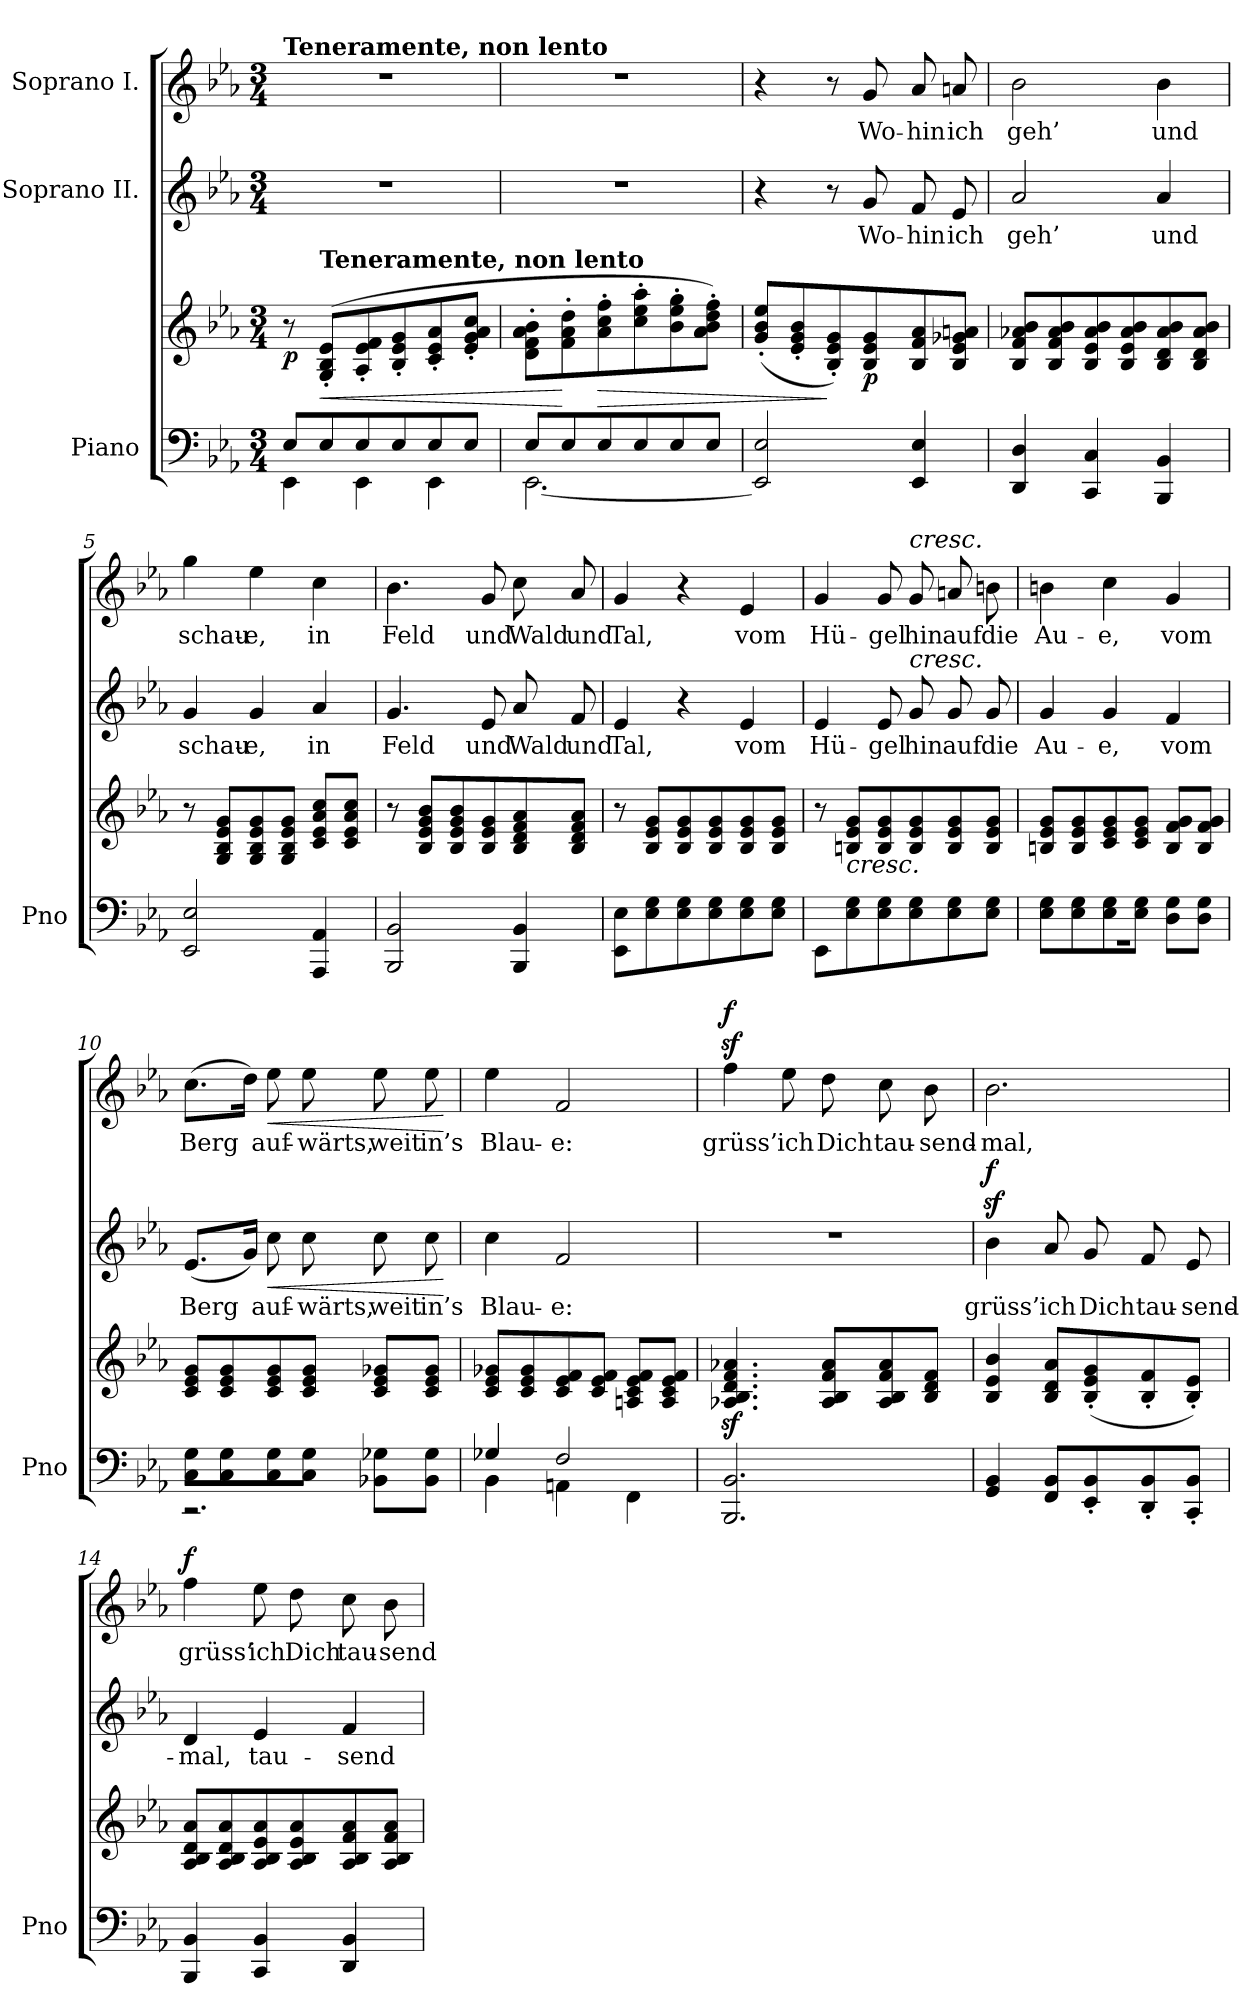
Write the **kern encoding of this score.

**kern	**kern	**dynam	**kern	**text	**dynam	**kern	**text	**dynam
*part3	*part3	*part3	*part2	*part2	*part2	*part1	*part1	*part1
*staff4	*staff3	*staff3/4	*staff2	*staff2	*staff2	*staff1	*staff1	*staff1
*I"Piano	*	*	*I"Soprano II.	*	*	*I"Soprano I.	*	*
*I'Pno	*	*	*	*	*	*	*	*
*clefF4	*clefG2	*	*clefG2	*	*	*clefG2	*	*
*k[b-e-a-]	*k[b-e-a-]	*	*k[b-e-a-]	*	*	*k[b-e-a-]	*	*
*M3/4	*M3/4	*	*M3/4	*	*	*M3/4	*	*
=1	=1	=1	=1	=1	=1	=1	=1	=1
*^	*	*	*	*	*	*	*	*
!	!	!	!	!	!	!	!LO:TX:a:B:t=Teneramente, non lento	!	!
!	!	!	!LO:DY:b	!	!	!	!	!	!
8E-/L	4EE-\	8r	p	2.r	.	.	2.r	.	.
!	!	!LO:TX:a:B:t=Teneramente, non lento	!	!	!	!	!	!	!
!	!	!	!LO:HP:b	!	!	!	!	!	!
8E-/	.	(8G/'> 8B-/'> 8e-/'>L	<	.	.	.	.	.	.
8E-/	4EE-\	8A-/'> 8e-/'> 8f/'>	.	.	.	.	.	.	.
8E-/	.	8B-/'> 8e-/'> 8g/'>	.	.	.	.	.	.	.
8E-/	4EE-\	8c/'> 8e-/'> 8a-/'>	.	.	.	.	.	.	.
8E-/J	.	8e-/'> 8g/'> 8a-/'> 8cc/'>J	.	.	.	.	.	.	.
=2	=2	=2	=2	=2	=2	=2	=2	=2	=2
8E-/L	[2.EE-\	8d\' 8f\' 8a-\' 8b-\'L	.	2.r	.	.	2.r	.	.
8E-/	.	8f\' 8a-\' 8dd\'	[	.	.	.	.	.	.
!	!	!	!LO:HP:b	!	!	!	!	!	!
8E-/	.	8a-\' 8cc\' 8ff\'	>	.	.	.	.	.	.
8E-/	.	8cc\' 8ee-\' 8aa-\'	.	.	.	.	.	.	.
8E-/	.	8b-\' 8ee-\' 8gg\'	.	.	.	.	.	.	.
8E-/J	.	8a-\' 8b-\' 8dd\' 8ff\'J)	.	.	.	.	.	.	.
*v	*v	*	*	*	*	*	*	*	*
=3	=3	=3	=3	=3	=3	=3	=3	=3
2EE-/] 2E-/	(8g/' 8b-/' 8ee-/'L	.	4r	.	.	4r	.	.
.	8e-/' 8g/' 8b-/'	.	.	.	.	.	.	.
.	8B-/' 8e-/' 8g/')	]	8r	.	.	8r	.	.
!	!	!LO:DY:b	!	!LO:LY:b	!	!	!LO:LY:b	!
.	8B-/ 8e-/ 8g/	p	8g/	Wo-	.	8g/	Wo-	.
!	!	!	!	!LO:LY:b	!	!	!LO:LY:b	!
4EE-/ 4E-/	8B-/ 8f/ 8a-/	.	8f/	-hin	.	8a-/	-hin	.
!	!	!	!	!LO:LY:b	!	!	!LO:LY:b	!
.	8B-/ 8e-/ 8g-X/ 8an/J	.	8e-/	ich	.	8an/	ich	.
=4	=4	=4	=4	=4	=4	=4	=4	=4
!	!	!	!	!LO:LY:b	!	!	!LO:LY:b	!
4DD/ 4D/	8B-/ 8f/ 8a-X/ 8b-/L	.	2a-/	geh’	.	2b-\	geh’	.
.	8B-/ 8f/ 8a-/ 8b-/	.	.	.	.	.	.	.
4CC/ 4C/	8B-/ 8e-/ 8a-/ 8b-/	.	.	.	.	.	.	.
.	8B-/ 8e-/ 8a-/ 8b-/	.	.	.	.	.	.	.
!	!	!	!	!LO:LY:b	!	!	!LO:LY:b	!
4BBB-/ 4BB-/	8B-/ 8d/ 8a-/ 8b-/	.	4a-/	und	.	4b-\	und	.
.	8B-/ 8d/ 8a-/ 8b-/J	.	.	.	.	.	.	.
!!LO:LB:g=z
=5	=5	=5	=5	=5	=5	=5	=5	=5
!	!	!	!	!LO:LY:b	!	!	!LO:LY:b	!
2EE-/ 2E-/	8r	.	4g/	schau-	.	4gg\	schau-	.
.	8G/ 8B-/ 8e-/ 8g/L	.	.	.	.	.	.	.
!	!	!	!	!LO:LY:b	!	!	!LO:LY:b	!
.	8G/ 8B-/ 8e-/ 8g/	.	4g/	-e,	.	4ee-\	-e,	.
.	8G/ 8B-/ 8e-/ 8g/J	.	.	.	.	.	.	.
!	!	!	!	!LO:LY:b	!	!	!LO:LY:b	!
4AAA-/ 4AA-/	8c/ 8e-/ 8a-/ 8cc/L	.	4a-/	in	.	4cc\	in	.
.	8c/ 8e-/ 8a-/ 8cc/J	.	.	.	.	.	.	.
=6	=6	=6	=6	=6	=6	=6	=6	=6
!	!	!	!	!LO:LY:b	!	!	!LO:LY:b	!
2BBB-/ 2BB-/	8r	.	4.g/	Feld	.	4.b-\	Feld	.
.	8B-/ 8e-/ 8g/ 8b-/L	.	.	.	.	.	.	.
.	8B-/ 8e-/ 8g/ 8b-/	.	.	.	.	.	.	.
!	!	!	!	!LO:LY:b	!	!	!LO:LY:b	!
.	8B-/ 8e-/ 8g/	.	8e-/	und	.	8g/	und	.
!	!	!	!	!LO:LY:b	!	!	!LO:LY:b	!
4BBB-/ 4BB-/	8B-/ 8d/ 8f/ 8a-/	.	8a-/	Wald	.	8cc\	Wald	.
!	!	!	!	!LO:LY:b	!	!	!LO:LY:b	!
.	8B-/ 8d/ 8f/ 8a-/J	.	8f/	und	.	8a-/	und	.
=7	=7	=7	=7	=7	=7	=7	=7	=7
!	!	!	!	!LO:LY:b	!	!	!LO:LY:b	!
8EE-\ 8E-\L	8r	.	4e-/	Tal,	.	4g/	Tal,	.
8E-\ 8G\	8B-/ 8e-/ 8g/L	.	.	.	.	.	.	.
8E-\ 8G\	8B-/ 8e-/ 8g/	.	4r	.	.	4r	.	.
8E-\ 8G\	8B-/ 8e-/ 8g/	.	.	.	.	.	.	.
!	!	!	!	!LO:LY:b	!	!	!LO:LY:b	!
8E-\ 8G\	8B-/ 8e-/ 8g/	.	4e-/	vom	.	4e-/	vom	.
8E-\ 8G\J	8B-/ 8e-/ 8g/J	.	.	.	.	.	.	.
=8	=8	=8	=8	=8	=8	=8	=8	=8
!	!	!	!	!LO:LY:b	!	!	!LO:LY:b	!
8EE-\L	8r	.	4e-/	Hü-	.	4g/	Hü-	.
!	!LO:TX:b:i:t=cresc.	!	!	!	!	!	!	!
8E-\ 8G\	8Bn/ 8e-/ 8g/L	.	.	.	.	.	.	.
!	!	!	!	!LO:LY:b	!	!	!LO:LY:b	!
8E-\ 8G\	8B/ 8e-/ 8g/	.	8e-/	gel	.	8g/	gel	.
!	!	!	!	!	!	!LO:TX:a:i:t=cresc.	!	!
!	!	!	!LO:TX:a:i:t=cresc.	!	!	!	!	!
!	!	!	!	!LO:LY:b	!	!	!LO:LY:b	!
8E-\ 8G\	8B/ 8e-/ 8g/	.	8g/	hin	.	8g/	hin	.
!	!	!	!	!LO:LY:b	!	!	!LO:LY:b	!
8E-\ 8G\	8B/ 8e-/ 8g/	.	8g/	auf	.	8an/	auf	.
!	!	!	!	!LO:LY:b	!	!	!LO:LY:b	!
8E-\ 8G\J	8B/ 8e-/ 8g/J	.	8g/	die	.	8bn\	die	.
=9	=9	=9	=9	=9	=9	=9	=9	=9
*^	*	*	*	*	*	*	*	*
!	!	!	!	!	!LO:LY:b	!	!	!LO:LY:b	!
8E-\ 8G\L	2.r	8Bn/ 8e-/ 8g/L	.	4g/	Au-	.	4bn\	Au-	.
8E-\ 8G\	.	8B/ 8e-/ 8g/	.	.	.	.	.	.	.
!	!	!	!	!	!LO:LY:b	!	!	!LO:LY:b	!
8E-\ 8G\	.	8c/ 8e-/ 8g/	.	4g/	-e,	.	4cc\	-e,	.
8E-\ 8G\J	.	8c/ 8e-/ 8g/J	.	.	.	.	.	.	.
!	!	!	!	!	!LO:LY:b	!	!	!LO:LY:b	!
8D\ 8G\L	.	8B/ 8f/ 8g/L	.	4f/	vom	.	4g/	vom	.
8D\ 8G\J	.	8B/ 8f/ 8g/J	.	.	.	.	.	.	.
!!LO:LB:g=z
=10	=10	=10	=10	=10	=10	=10	=10	=10	=10
!	!	!	!	!	!LO:LY:b	!	!	!LO:LY:b	!
8C\ 8G\L	2.r	8c/ 8e-/ 8g/L	.	(8.e-/L	Berg	.	(8.cc\L	Berg	.
8C\ 8G\	.	8c/ 8e-/ 8g/	.	.	.	.	.	.	.
.	.	.	.	16g/Jk)	.	.	16dd\Jk)	.	.
!	!	!	!	!	!LO:LY:b	!LO:HP:b	!	!LO:LY:b	!LO:HP:b
8C\ 8G\	.	8c/ 8e-/ 8g/	.	8cc\	auf-	<	8ee-\	auf-	<
!	!	!	!	!	!LO:LY:b	!	!	!LO:LY:b	!
8C\ 8G\J	.	8c/ 8e-/ 8g/J	.	8cc\	-wärts,	.	8ee-\	-wärts,	.
!	!	!	!	!	!LO:LY:b	!	!	!LO:LY:b	!
8BB-X\ 8G-X\L	.	8c/ 8e-/ 8g-X/L	.	8cc\	weit	.	8ee-\	weit	.
!	!	!	!	!	!LO:LY:b	!	!	!LO:LY:b	!
8BB-\ 8G-\J	.	8c/ 8e-/ 8g-/J	.	8cc\	in’s	.	8ee-\	in’s	.
*v	*v	*	*	*	*	*	*	*	*
.	.	.	.	.	[	.	.	[
=11	=11	=11	=11	=11	=11	=11	=11	=11
*^	*	*	*	*	*	*	*	*
!	!	!	!	!	!LO:LY:b	!	!	!LO:LY:b	!
4G-X/	4BB-\	8c/ 8e-/ 8g-X/L	.	4cc\	Blau-	.	4ee-\	Blau-	.
.	.	8c/ 8e-/ 8g-/	.	.	.	.	.	.	.
!	!	!	!	!	!LO:LY:b	!	!	!LO:LY:b	!
2F/	4AAn\	8c/ 8e-/ 8f/	.	2f/	-e:	.	2f/	e:	.
.	.	8c/ 8e-/ 8f/J	.	.	.	.	.	.	.
.	4FF\	8An/ 8c/ 8e-/ 8f/L	.	.	.	.	.	.	.
.	.	8A/ 8c/ 8e-/ 8f/J	.	.	.	.	.	.	.
*v	*v	*	*	*	*	*	*	*	*
=12	=12	=12	=12	=12	=12	=12	=12	=12
!	!	!	!	!	!	!	!LO:LY:b	!LO:DY:b
2.BBB-/ 2.BB-/	4.A-X/z< 4.B-/z< 4.d/z< 4.f/z< 4.a-X/z<	.	2.r	.	.	4ffz>\	grüss’	f
!	!	!	!	!	!	!	!LO:LY:b	!
.	.	.	.	.	.	8ee-\	ich	.
!	!	!	!	!	!	!	!LO:LY:b	!
.	8A-/ 8B-/ 8f/ 8a-/L	.	.	.	.	8dd\	Dich	.
!	!	!	!	!	!	!	!LO:LY:b	!
.	8A-/ 8B-/ 8f/ 8a-/	.	.	.	.	8cc\	tau-	.
!	!	!	!	!	!	!	!LO:LY:b	!
.	8B-/ 8d/ 8f/J	.	.	.	.	8b-\	-send-	.
=13	=13	=13	=13	=13	=13	=13	=13	=13
!	!	!	!	!LO:LY:b	!LO:DY:b	!	!LO:LY:b	!
4GG/ 4BB-/	4B-/ 4e-/ 4b-/	.	4b-z>\	grüss’	f	2.b-\	-mal,	.
!	!	!	!	!LO:LY:b	!	!	!	!
8FF/ 8BB-/L	8B-/ 8d/ 8a-/L	.	8a-/	ich	.	.	.	.
!	!	!	!	!LO:LY:b	!	!	!	!
8EE-/' 8BB-/'	(8B-/' 8e-/' 8g/'	.	8g/	Dich	.	.	.	.
!	!	!	!	!LO:LY:b	!	!	!	!
8DD/' 8BB-/'	8B-/' 8f/'	.	8f/	tau-	.	.	.	.
!	!	!	!	!LO:LY:b	!	!	!	!
8CC/' 8BB-/'J	8B-/' 8e-/'J)	.	8e-/	-send-	.	.	.	.
!!LO:LB:g=z
=14	=14	=14	=14	=14	=14	=14	=14	=14
!	!	!	!	!LO:LY:b	!	!	!LO:LY:b	!LO:DY:a
4BBB-/ 4BB-/	8A-/ 8B-/ 8d/ 8a-/L	.	4d/	-mal,	.	4ff\	grüss’	f
.	8A-/ 8B-/ 8d/ 8a-/	.	.	.	.	.	.	.
!	!	!	!	!LO:LY:b	!	!	!LO:LY:b	!
4CC/ 4BB-/	8A-/ 8B-/ 8e-/ 8a-/	.	4e-/	tau-	.	8ee-\	ich	.
!	!	!	!	!	!	!	!LO:LY:b	!
.	8A-/ 8B-/ 8e-/ 8a-/	.	.	.	.	8dd\	Dich	.
!	!	!	!	!LO:LY:b	!	!	!LO:LY:b	!
4DD/ 4BB-/	8A-/ 8B-/ 8f/ 8a-/	.	4f/	-send-	.	8cc\	tau-	.
!	!	!	!	!	!	!	!LO:LY:b	!
.	8A-/ 8B-/ 8f/ 8a-/J	.	.	.	.	8b-\	-send-	.
=	=	=	=	=	=	=	=	=
*-	*-	*-	*-	*-	*-	*-	*-	*-
